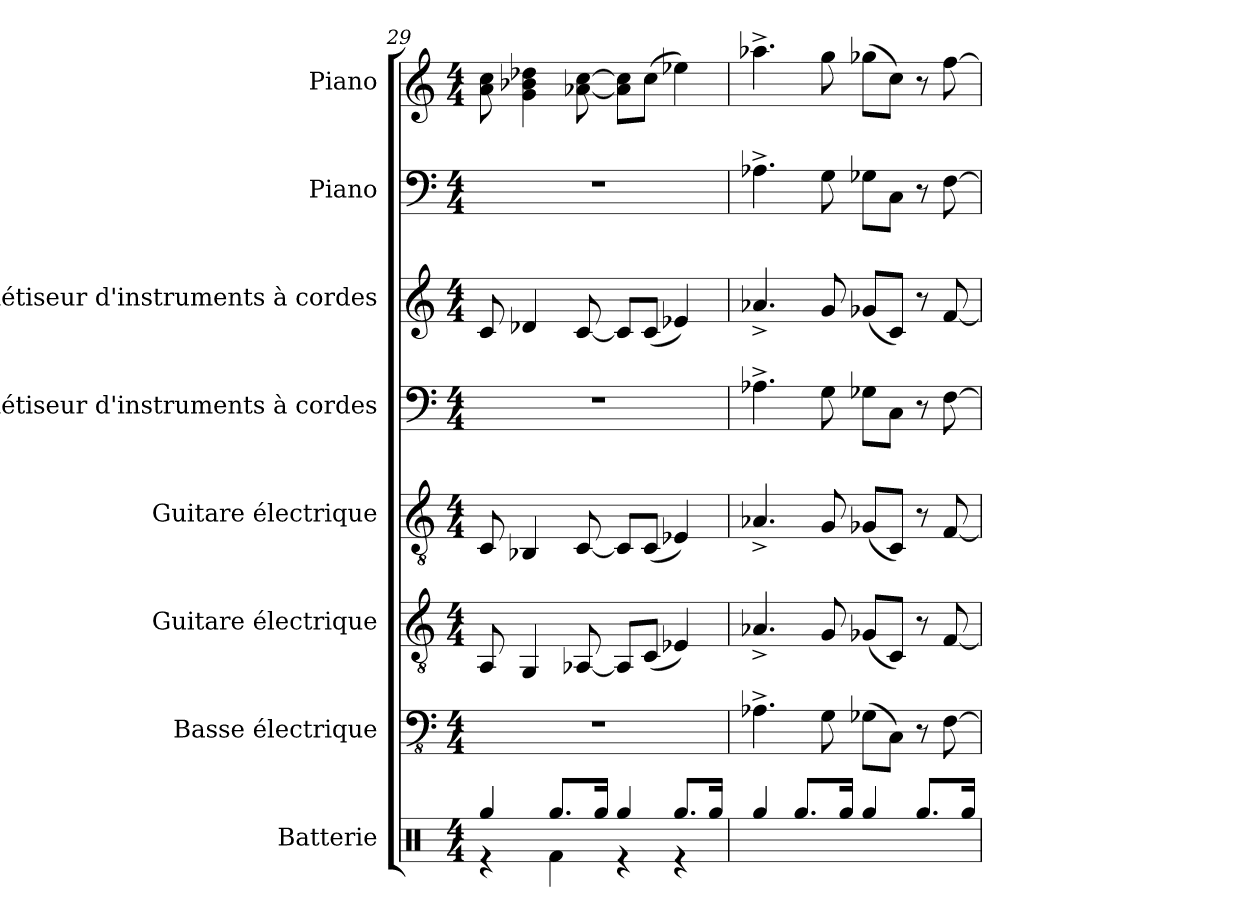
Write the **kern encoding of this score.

**kern	**kern	**kern	**kern	**kern	**kern	**kern	**kern
*part8	*part7	*part6	*part5	*part4	*part3	*part2	*part1
*staff8	*staff7	*staff6	*staff5	*staff4	*staff3	*staff2	*staff1
*I"Batterie	*I"Basse électrique	*I"Guitare électrique	*I"Guitare électrique	*I"Synthétiseur d'instruments à cordes	*I"Synthétiseur d'instruments à cordes	*I"Piano	*I"Piano
*I'Batt.	*I'B. él.	*I'Guit. El.	*I'Guit. El.	*I'Synth.	*I'Synth.	*I'Pia.	*I'Pia.
!!LO:LB:g=z
*clefX	*clefFv4	*clefGv2	*clefGv2	*clefF4	*clefG2	*clefF4	*clefG2
*k[]	*k[]	*k[]	*k[]	*k[]	*k[]	*k[]	*k[]
*M4/4	*M4/4	*M4/4	*M4/4	*M4/4	*M4/4	*M4/4	*M4/4
=29	=29	=29	=29	=29	=29	=29	=29
*^	*	*	*	*	*	*	*
4Rgg/	4r	1r	8AA/	8C/	1r	8c/	1r	8a\ 8cc\
.	.	.	4GG/	4BB-X/	.	4d-X/	.	4g\ 4b-X\ 4dd-X\
8.Rgg/L	4Rf\	.	.	.	.	.	.	.
.	.	.	[8AA-X/	[8C/	.	[8c/	.	[8a-X\ [8cc\
16Rgg/Jk	.	.	.	.	.	.	.	.
4Rgg/	4r	.	8AA-/L]	8C/L]	.	8c/L]	.	8a-\] 8cc\]L
.	.	.	(8C/J	(8C/J	.	(8c/J	.	(8cc\J
8.Rgg/L	4r	.	4E-X/)	4E-X/)	.	4e-X/)	.	4ee-X\)
16Rgg/Jk	.	.	.	.	.	.	.	.
*v	*v	*	*	*	*	*	*	*
=30	=30	=30	=30	=30	=30	=30	=30
4Rgg/	4.AA-X^\	4.A-X^/	4.A-X^/	4.A-X^\	4.a-X^/	4.A-X^\	4.aa-X^\
8.Rgg/L	.	.	.	.	.	.	.
.	8GG\	8G/	8G/	8G\	8g/	8G\	8gg\
16Rgg/Jk	.	.	.	.	.	.	.
4Rgg/	(8GG-X\L	(8G-X/L	(8G-X/L	8G-X\L	(8g-X/L	8G-X\L	(8gg-X\L
.	8CC\J)	8C/J)	8C/J)	8C\J	8c/J)	8C\J	8cc\J)
8.Rgg/L	8r	8r	8r	8r	8r	8r	8r
.	[8FF\	[8F/	[8F/	[8F\	[8f/	[8F\	[8ff\
16Rgg/Jk	.	.	.	.	.	.	.
=	=	=	=	=	=	=	=
*-	*-	*-	*-	*-	*-	*-	*-
